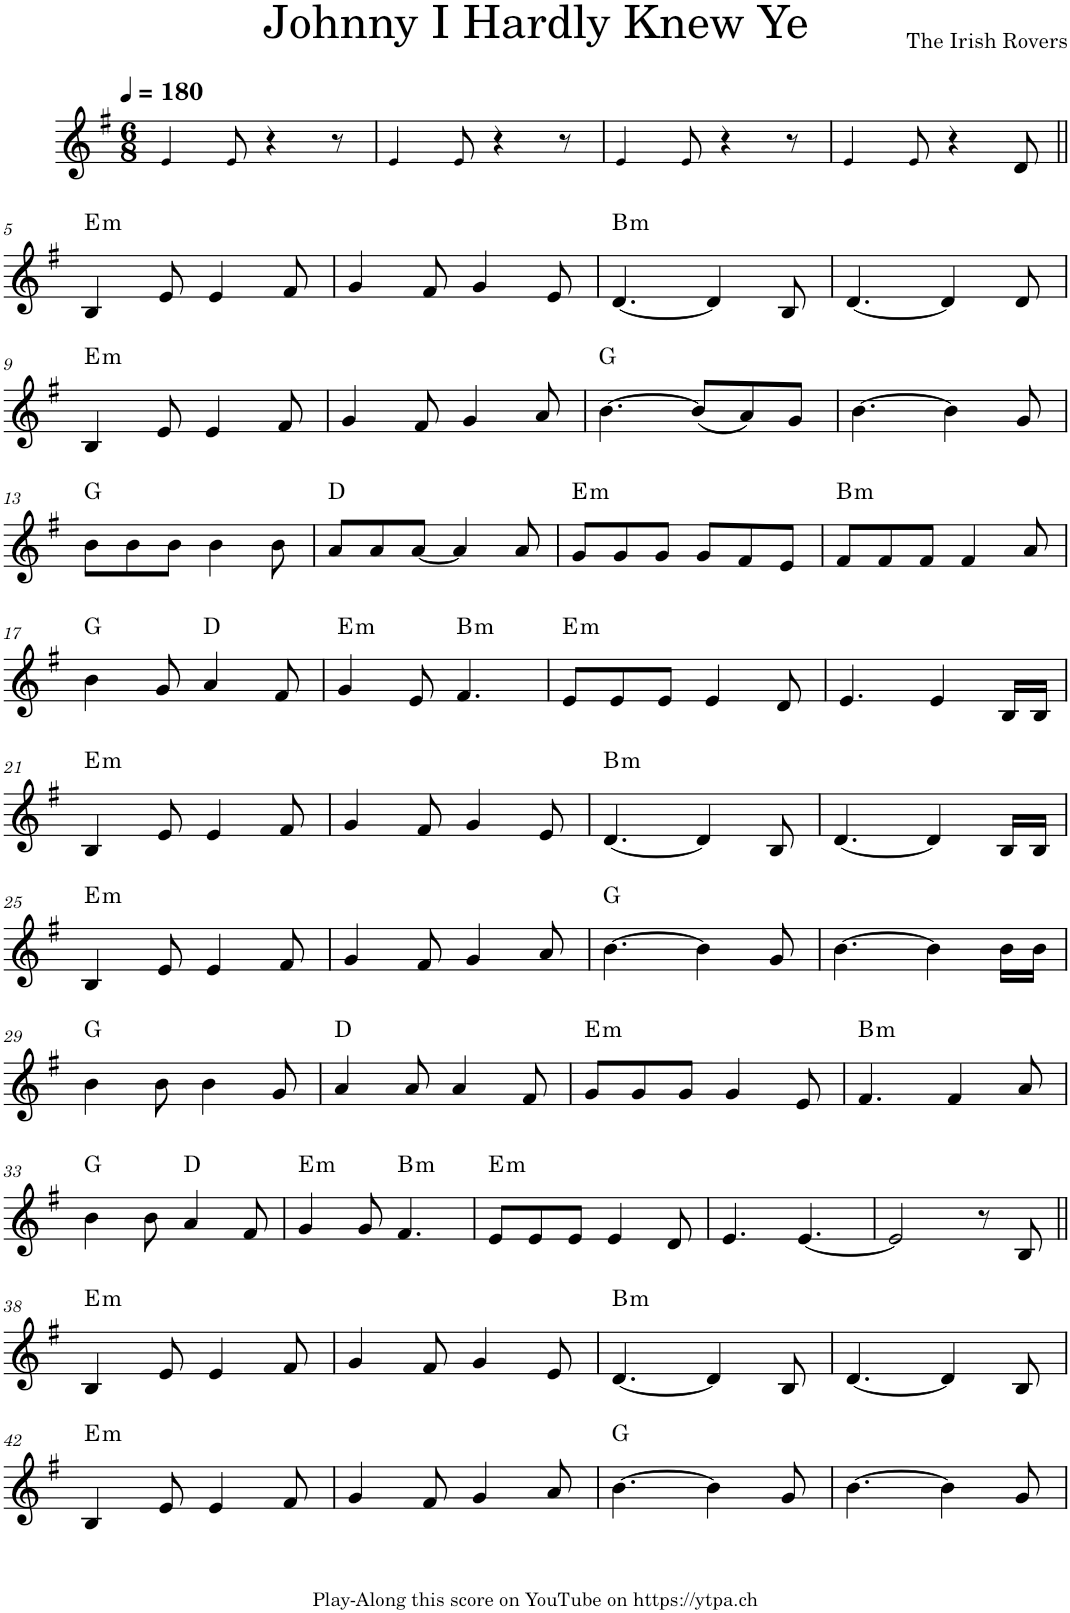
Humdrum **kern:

**kern	**harte
*part1	*part1
*staff1	*
*I"Piano	*
*I'Pno.	*
*clefG2	*
*k[f#]	*
*M6/8	*
*MM180	*
=1	=1
4e!/	.
8e!/	.
4r	.
8r	.
=2	=2
4e!/	.
8e!/	.
4r	.
8r	.
=3	=3
4e!/	.
8e!/	.
4r	.
8r	.
=4	=4
4e!/	.
8e!/	.
4r	.
8d/	.
!!LO:LB:g=z
=5||	=5||
!	!LO:H:kt=m
4B/	E:min
8e/	.
4e/	.
8f#/	.
=6	=6
4g/	.
8f#/	.
4g/	.
8e/	.
=7	=7
!	!LO:H:kt=m
[4.d/	B:min
4d/]	.
8B/	.
=8	=8
[4.d/	.
4d/]	.
8d/	.
!!LO:LB:g=z
=9	=9
!	!LO:H:kt=m
4B/	E:min
8e/	.
4e/	.
8f#/	.
=10	=10
4g/	.
8f#/	.
4g/	.
8a/	.
=11	=11
[4.b\	G:maj
(8b/L]	.
8a/)	.
8g/J	.
=12	=12
[4.b\	.
4b\]	.
8g/	.
!!LO:LB:g=z
=13	=13
8b\L	G:maj
8b\	.
8b\J	.
4b\	.
8b\	.
=14	=14
8a/L	D:maj
8a/	.
[8a/J	.
4a/]	.
8a/	.
=15	=15
!	!LO:H:kt=m
8g/L	E:min
8g/	.
8g/J	.
8g/L	.
8f#/	.
8e/J	.
=16	=16
!	!LO:H:kt=m
8f#/L	B:min
8f#/	.
8f#/J	.
4f#/	.
8a/	.
!!LO:LB:g=z
=17	=17
4b\	G:maj
8g/	.
4a/	D:maj
8f#/	.
=18	=18
!	!LO:H:kt=m
4g/	E:min
8e/	.
!	!LO:H:kt=m
4.f#/	B:min
=19	=19
!	!LO:H:kt=m
8e/L	E:min
8e/	.
8e/J	.
4e/	.
8d/	.
=20	=20
4.e/	.
4e/	.
16B/LL	.
16B/JJ	.
!!LO:LB:g=z
=21	=21
!	!LO:H:kt=m
4B/	E:min
8e/	.
4e/	.
8f#/	.
=22	=22
4g/	.
8f#/	.
4g/	.
8e/	.
=23	=23
!	!LO:H:kt=m
[4.d/	B:min
4d/]	.
8B/	.
=24	=24
[4.d/	.
4d/]	.
16B/LL	.
16B/JJ	.
!!LO:LB:g=z
=25	=25
!	!LO:H:kt=m
4B/	E:min
8e/	.
4e/	.
8f#/	.
=26	=26
4g/	.
8f#/	.
4g/	.
8a/	.
=27	=27
[4.b\	G:maj
4b\]	.
8g/	.
=28	=28
[4.b\	.
4b\]	.
16b\LL	.
16b\JJ	.
!!LO:LB:g=z
=29	=29
4b\	G:maj
8b\	.
4b\	.
8g/	.
=30	=30
4a/	D:maj
8a/	.
4a/	.
8f#/	.
=31	=31
!	!LO:H:kt=m
8g/L	E:min
8g/	.
8g/J	.
4g/	.
8e/	.
=32	=32
!	!LO:H:kt=m
4.f#/	B:min
4f#/	.
8a/	.
!!LO:LB:g=z
=33	=33
4b\	G:maj
8b\	.
4a/	D:maj
8f#/	.
=34	=34
!	!LO:H:kt=m
4g/	E:min
8g/	.
!	!LO:H:kt=m
4.f#/	B:min
=35	=35
!	!LO:H:kt=m
8e/L	E:min
8e/	.
8e/J	.
4e/	.
8d/	.
=36	=36
4.e/	.
[4.e/	.
=37	=37
2e/]	.
8r	.
8B/	.
!!LO:LB:g=z
=38||	=38||
!	!LO:H:kt=m
4B/	E:min
8e/	.
4e/	.
8f#/	.
=39	=39
4g/	.
8f#/	.
4g/	.
8e/	.
=40	=40
!	!LO:H:kt=m
[4.d/	B:min
4d/]	.
8B/	.
=41	=41
[4.d/	.
4d/]	.
8B/	.
!!LO:LB:g=z
=42	=42
!	!LO:H:kt=m
4B/	E:min
8e/	.
4e/	.
8f#/	.
=43	=43
4g/	.
8f#/	.
4g/	.
8a/	.
=44	=44
[4.b\	G:maj
4b\]	.
8g/	.
=45	=45
[4.b\	.
4b\]	.
8g/	.
=	=
*-	*-
